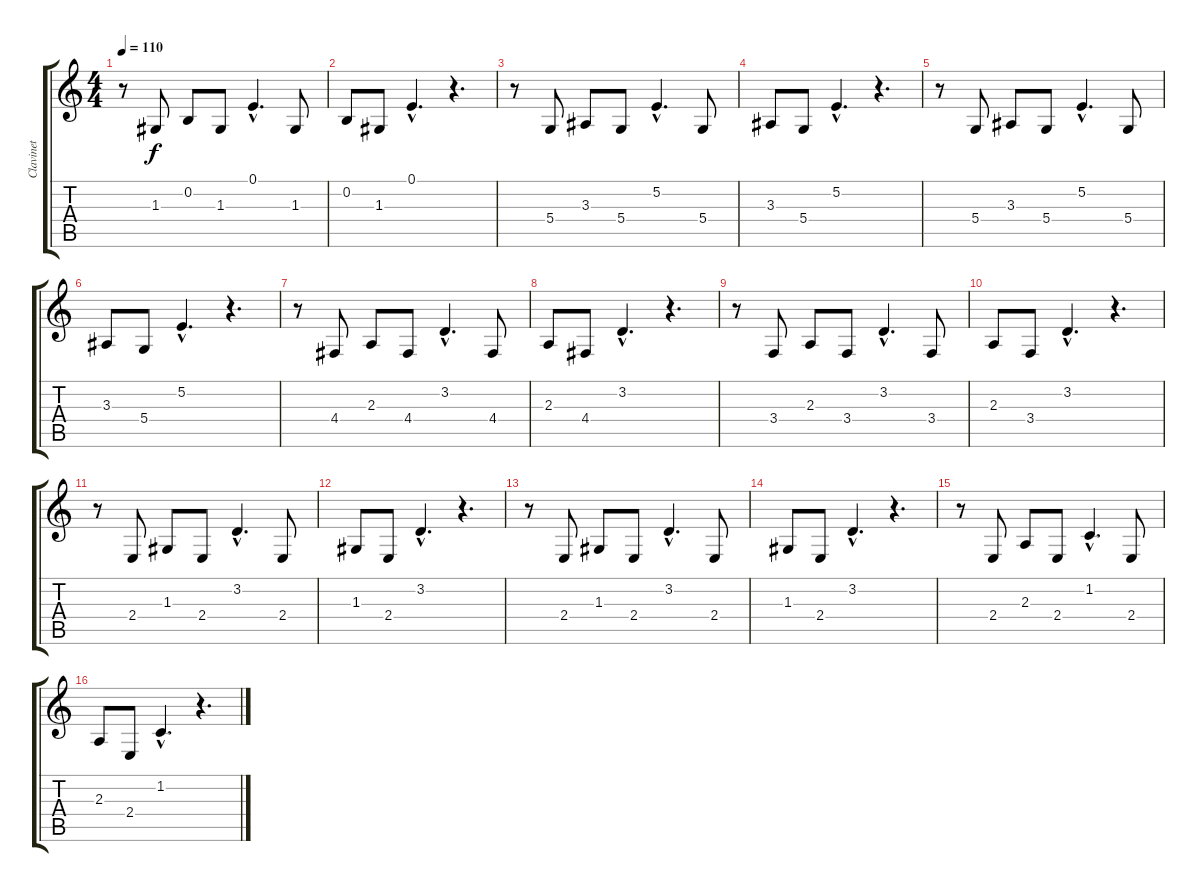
\track ("Clavinet" "Clavinet") {instrument clavinet}
\staff {score tabs}
\tuning (E4 B3 G3 D3 A2 E2) {hide}
\ts (4 4)
\tempo 110
\clef g2
\ks c
r.8{dy f} 1.3.8 0.2.8 1.3.8 0.1{hac}.4{d} 1.3.8 |
0.2.8 1.3.8 0.1{hac}.4{d} r.4{d} |
r.8 5.4.8 3.3.8 5.4.8 5.2{hac}.4{d} 5.4.8 |
3.3.8 5.4.8 5.2{hac}.4{d} r.4{d} |
r.8 5.4.8 3.3.8 5.4.8 5.2{hac}.4{d} 5.4.8 |
3.3.8 5.4.8 5.2{hac}.4{d} r.4{d} |
r.8 4.4.8 2.3.8 4.4.8 3.2{hac}.4{d} 4.4.8 |
2.3.8 4.4.8 3.2{hac}.4{d} r.4{d} |
r.8 3.4.8 2.3.8 3.4.8 3.2{hac}.4{d} 3.4.8 |
2.3.8 3.4.8 3.2{hac}.4{d} r.4{d} |
r.8 2.4.8 1.3.8 2.4.8 3.2{hac}.4{d} 2.4.8 |
1.3.8 2.4.8 3.2{hac}.4{d} r.4{d} |
r.8 2.4.8 1.3.8 2.4.8 3.2{hac}.4{d} 2.4.8 |
1.3.8 2.4.8 3.2{hac}.4{d} r.4{d} |
r.8 2.4.8 2.3.8 2.4.8 1.2{hac}.4{d} 2.4.8 |
2.3.8 2.4.8 1.2{hac}.4{d} r.4{d}
